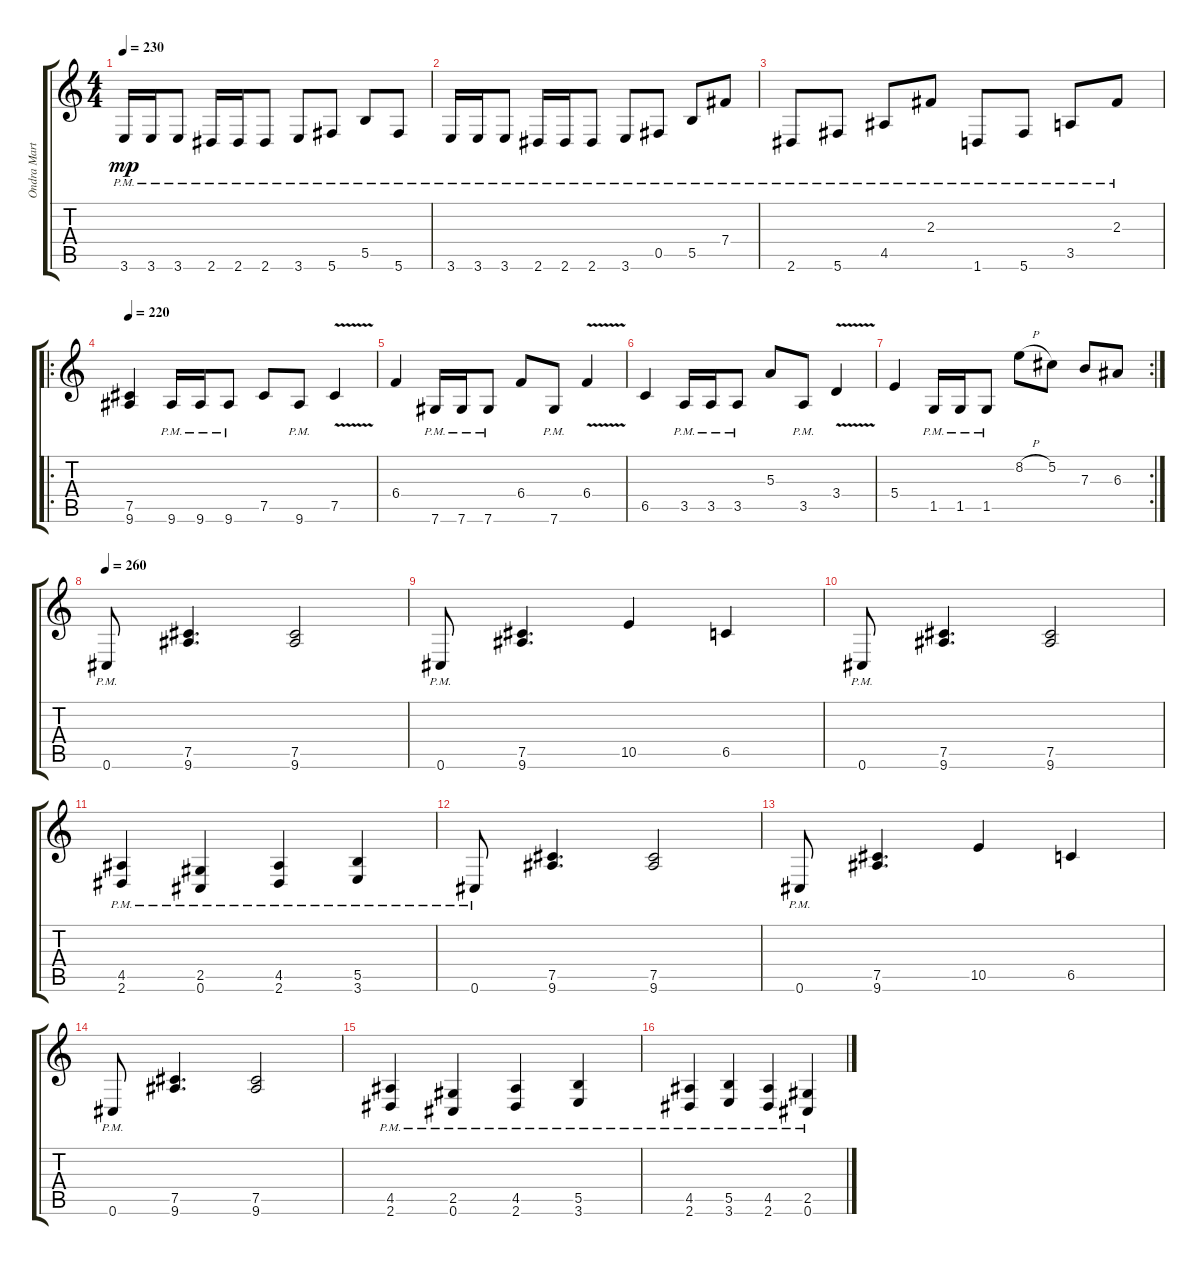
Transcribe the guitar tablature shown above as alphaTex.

\track ("Ondra Martinek" "Ondra Mart") {instrument distortionguitar}
\staff {score tabs}
\tuning (Db4 Ab3 E3 B2 Gb2 Db2) {hide}
\ts (4 4)
\tempo 230
\clef g2
\ks c
3.6{pm}.16{dy mp} 3.6{pm}.16 3.6{pm}.8 2.6{pm}.16 2.6{pm}.16 2.6{pm}.8 3.6{pm}.8 5.6{pm}.8 5.5{pm}.8 5.6{pm}.8 |
3.6{pm}.16 3.6{pm}.16 3.6{pm}.8 2.6{pm}.16 2.6{pm}.16 2.6{pm}.8 3.6{pm}.8 0.5{pm}.8 5.5{pm}.8 7.4{pm}.8 |
2.6{pm}.8 5.6{pm}.8 4.5{pm}.8 2.3{pm}.8 1.6{pm}.8 5.6{pm}.8 3.5{pm}.8 2.3{pm}.8 |
\ro
\tempo 220
(7.5 9.6).4 9.6{pm}.16 9.6{pm}.16 9.6{pm}.8 7.5.8 9.6{pm}.8 7.5{v}.4 |
6.4.4 7.6{pm}.16 7.6{pm}.16 7.6{pm}.8 6.4.8 7.6{pm}.8 6.4{v}.4 |
6.5.4 3.5{pm}.16 3.5{pm}.16 3.5{pm}.8 5.3.8 3.5{pm}.8 3.4{v}.4 |
\rc 2
5.4.4 1.5{pm}.16 1.5{pm}.16 1.5{pm}.8 8.2{h}.8 5.2.8 7.3.8 6.3.8 |
\tempo 260
0.6{pm}.8 (7.5 9.6).4{d} (7.5 9.6).2 |
0.6{pm}.8 (7.5 9.6).4{d} 10.5.4 6.5.4 |
0.6{pm}.8 (7.5 9.6).4{d} (7.5 9.6).2 |
(4.5{pm} 2.6{pm}).4 (2.5{pm} 0.6{pm}).4 (4.5{pm} 2.6{pm}).4 (5.5{pm} 3.6{pm}).4 |
0.6{pm}.8 (7.5 9.6).4{d} (7.5 9.6).2 |
0.6{pm}.8 (7.5 9.6).4{d} 10.5.4 6.5.4 |
0.6{pm}.8 (7.5 9.6).4{d} (7.5 9.6).2 |
(4.5{pm} 2.6{pm}).4 (2.5{pm} 0.6{pm}).4 (4.5{pm} 2.6{pm}).4 (5.5{pm} 3.6{pm}).4 |
(4.5{pm} 2.6{pm}).4 (5.5{pm} 3.6{pm}).4 (4.5{pm} 2.6{pm}).4 (2.5{pm} 0.6{pm}).4
